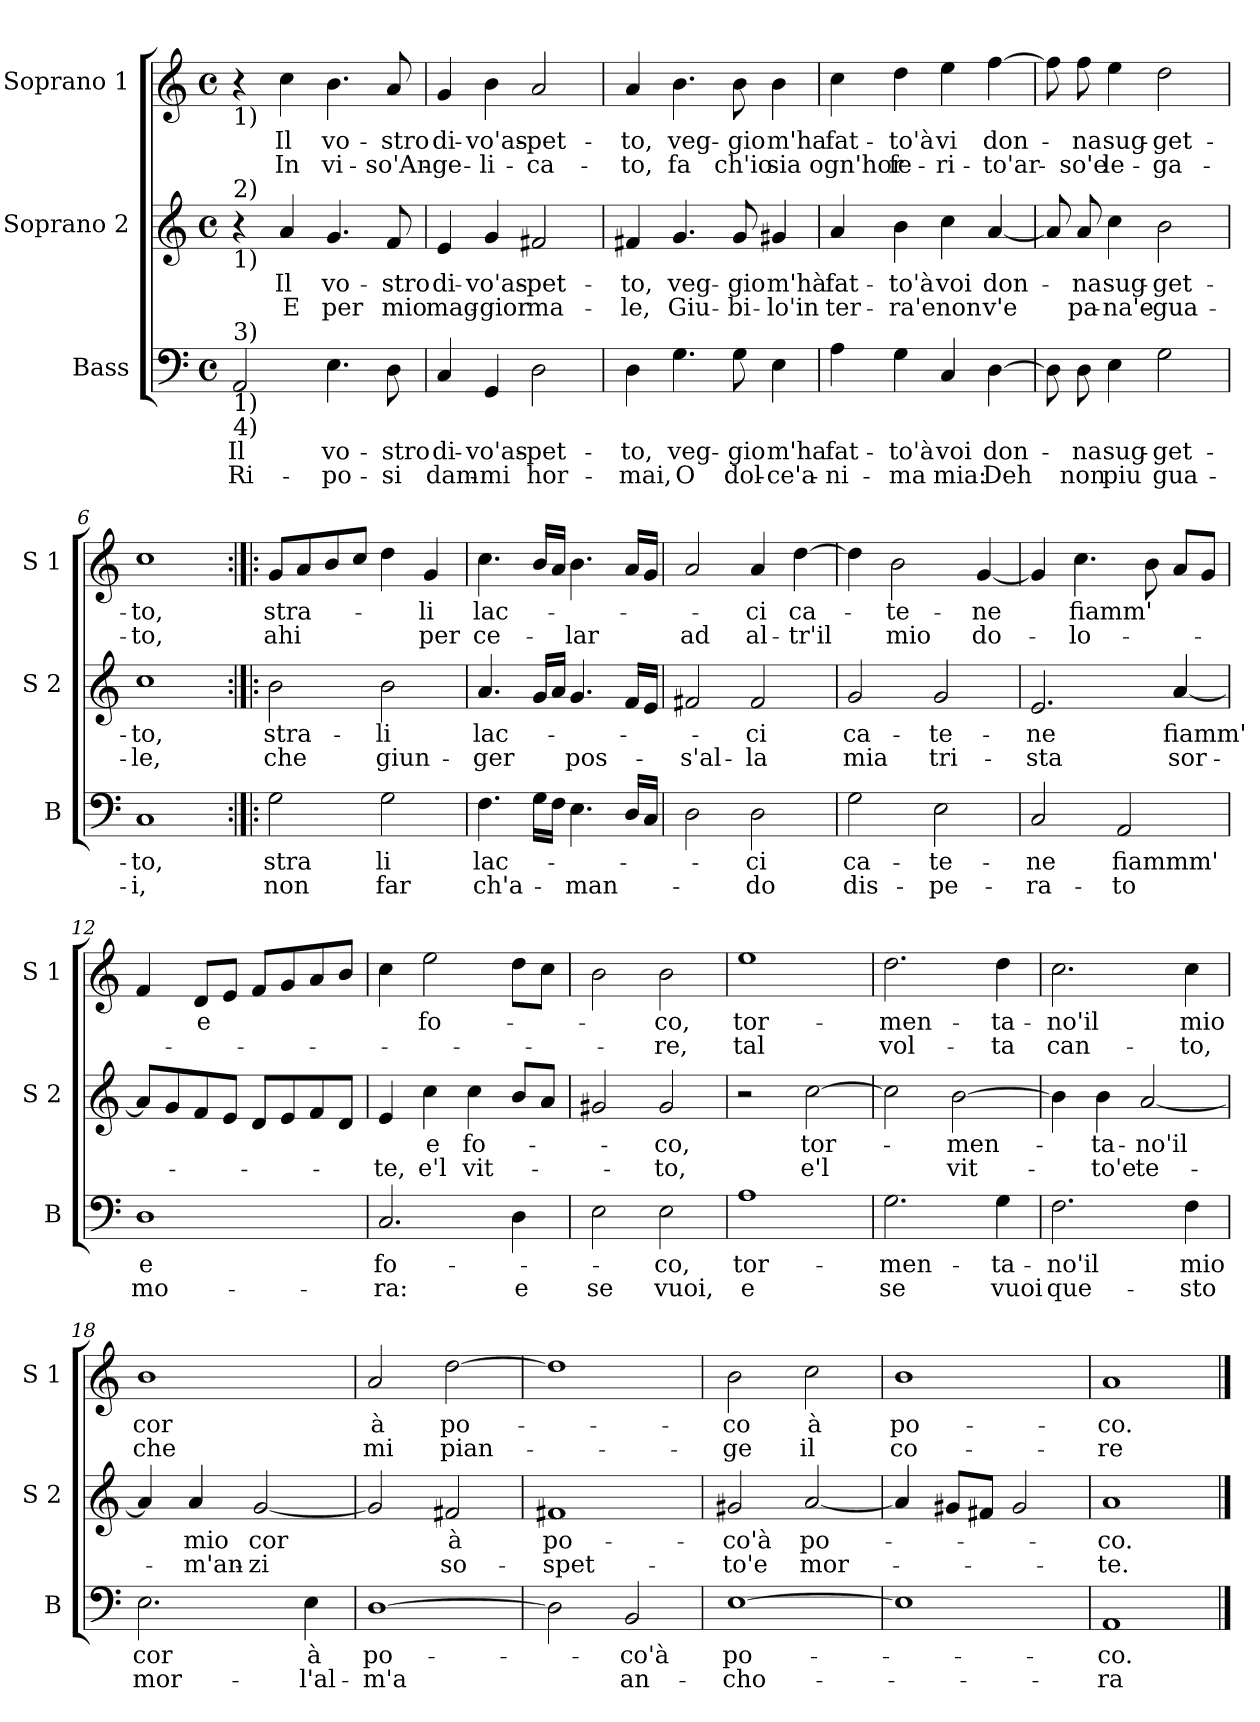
**kern	**text	**text	**kern	**text	**text	**kern	**text	**text
*part3	*part3	*part3	*part2	*part2	*part2	*part1	*part1	*part1
*staff3	*staff3	*staff3	*staff2	*staff2	*staff2	*staff1	*staff1	*staff1
*I"Bass	*	*	*I"Soprano 2	*	*	*I"Soprano 1	*	*
*I'B	*	*	*I'S 2	*	*	*I'S 1	*	*
*clefF4	*	*	*clefG2	*	*	*clefG2	*	*
*k[]	*	*	*k[]	*	*	*k[]	*	*
*C:	*	*	*C:	*	*	*C:	*	*
*M4/4	*	*	*M4/4	*	*	*M4/4	*	*
*met(c)	*	*	*met(c)	*	*	*met(c)	*	*
=1	=1	=1	=1	=1	=1	=1	=1	=1
!	!	!	!	!	!	!LO:TX:b:t=1)	!	!
!	!	!	!LO:TX:a:t=2)	!	!	!	!	!
!	!	!	!LO:TX:b:t=1)	!	!	!	!	!
!LO:TX:a:t=3)	!	!	!	!	!	!	!	!
!LO:TX:b:t=1)	!	!	!	!	!	!	!	!
!LO:TX:b:t=4)	!	!	!	!	!	!	!	!
!	!LO:LY:b	!LO:LY:b	!	!	!	!	!	!
2AA/	Il	Ri-	4r	.	.	4r	.	.
!	!	!	!	!LO:LY:b	!LO:LY:b	!	!LO:LY:b	!LO:LY:b
.	.	.	4a/	Il	E	4cc\	Il	In
!	!LO:LY:b	!LO:LY:b	!	!LO:LY:b	!LO:LY:b	!	!LO:LY:b	!LO:LY:b
4.E\	vo-	-po-	4.g/	vo-	per	4.b\	vo-	vi-
!	!LO:LY:b	!LO:LY:b	!	!LO:LY:b	!LO:LY:b	!	!LO:LY:b	!LO:LY:b
8D\	-stro	-si	8f/	-stro	mio	8a/	-stro	-so'An-
=2	=2	=2	=2	=2	=2	=2	=2	=2
!	!LO:LY:b	!LO:LY:b	!	!LO:LY:b	!LO:LY:b	!	!LO:LY:b	!LO:LY:b
4C/	di-	dam-	4e/	di-	mag-	4g/	di-	-ge-
!	!LO:LY:b	!LO:LY:b	!	!LO:LY:b	!LO:LY:b	!	!LO:LY:b	!LO:LY:b
4GG/	-vo'as-	-mi	4g/	-vo'as-	-gior	4b\	-vo'as-	-li-
!	!LO:LY:b	!LO:LY:b	!	!LO:LY:b	!LO:LY:b	!	!LO:LY:b	!LO:LY:b
2D\	-pet-	hor-	2f#X/	-pet-	ma-	2a/	-pet-	-ca-
=3	=3	=3	=3	=3	=3	=3	=3	=3
!	!LO:LY:b	!LO:LY:b	!	!LO:LY:b	!LO:LY:b	!	!LO:LY:b	!LO:LY:b
4D\	-to,	-mai,	4f#X/	-to,	-le,	4a/	-to,	-to,
!	!LO:LY:b	!LO:LY:b	!	!LO:LY:b	!LO:LY:b	!	!LO:LY:b	!LO:LY:b
4.G\	veg-	O	4.g/	veg-	Giu-	4.b\	veg-	fa
!	!LO:LY:b	!LO:LY:b	!	!LO:LY:b	!LO:LY:b	!	!LO:LY:b	!LO:LY:b
8G\	-gio	dol-	8g/	-gio	-bi-	8b\	-gio	ch'io
!	!LO:LY:b	!LO:LY:b	!	!LO:LY:b	!LO:LY:b	!	!LO:LY:b	!LO:LY:b
4E\	m'ha	-ce'a-	4g#X/	m'hà	-lo'in	4b\	m'ha	sia
=4	=4	=4	=4	=4	=4	=4	=4	=4
!	!LO:LY:b	!LO:LY:b	!	!LO:LY:b	!LO:LY:b	!	!LO:LY:b	!LO:LY:b
4A\	fat-	-ni-	4a/	fat-	ter-	4cc\	fat-	ogn'hor
!	!LO:LY:b	!LO:LY:b	!	!LO:LY:b	!LO:LY:b	!	!LO:LY:b	!LO:LY:b
4G\	-to'à	-ma	4b\	-to'à	-ra'e	4dd\	-to'à	fe-
!	!LO:LY:b	!LO:LY:b	!	!LO:LY:b	!LO:LY:b	!	!LO:LY:b	!LO:LY:b
4C/	voi	mia:	4cc\	voi	non	4ee\	vi	-ri-
!	!LO:LY:b	!LO:LY:b	!	!LO:LY:b	!LO:LY:b	!	!LO:LY:b	!LO:LY:b
[4D\	don-	Deh	[4a/	don-	v'e	[4ff\	don-	-to'ar-
!!LO:LB:g=z
=5	=5	=5	=5	=5	=5	=5	=5	=5
8D\]	.	.	8a/]	.	.	8ff\]	.	.
!	!LO:LY:b	!LO:LY:b	!	!LO:LY:b	!LO:LY:b	!	!LO:LY:b	!LO:LY:b
8D\	-na	non	8a/	-na	pa-	8ff\	-na	-so'e
!	!LO:LY:b	!LO:LY:b	!	!LO:LY:b	!LO:LY:b	!	!LO:LY:b	!LO:LY:b
4E\	sug-	piu	4cc\	sug-	-na'e-	4ee\	sug-	le-
!	!LO:LY:b	!LO:LY:b	!	!LO:LY:b	!LO:LY:b	!	!LO:LY:b	!LO:LY:b
2G\	-get-	gua-	2b\	-get-	-gua-	2dd\	-get-	-ga-
=6	=6	=6	=6	=6	=6	=6	=6	=6
!	!LO:LY:b	!LO:LY:b	!	!LO:LY:b	!LO:LY:b	!	!LO:LY:b	!LO:LY:b
1C	-to,	-i,	1cc	-to,	-le,	1cc	-to,	-to,
=7:|!|:	=7:|!|:	=7:|!|:	=7:|!|:	=7:|!|:	=7:|!|:	=7:|!|:	=7:|!|:	=7:|!|:
!	!LO:LY:b	!LO:LY:b	!	!LO:LY:b	!LO:LY:b	!	!LO:LY:b	!LO:LY:b
2G\	stra	non	2b\	stra-	che	8g/L	stra-	ahi
.	.	.	.	.	.	8a/	.	.
.	.	.	.	.	.	8b/	.	.
.	.	.	.	.	.	8cc/J	.	.
!	!LO:LY:b	!LO:LY:b	!	!LO:LY:b	!LO:LY:b	!	!	!
2G\	li	far	2b\	-li	giun-	4dd\	.	.
!	!	!	!	!	!	!	!LO:LY:b	!LO:LY:b
.	.	.	.	.	.	4g/	-li	per
=8	=8	=8	=8	=8	=8	=8	=8	=8
!	!LO:LY:b	!LO:LY:b	!	!LO:LY:b	!LO:LY:b	!	!LO:LY:b	!LO:LY:b
4.F\	lac-	ch'a-	4.a/	lac-	-ger	4.cc\	lac-	ce-
16G\LL	.	.	16g/LL	.	.	16b/LL	.	.
16F\JJ	.	.	16a/JJ	.	.	16a/JJ	.	.
!	!	!LO:LY:b	!	!	!LO:LY:b	!	!	!LO:LY:b
4.E\	.	-man-	4.g/	.	pos-	4.b\	.	-lar
16D/LL	.	.	16f/LL	.	.	16a/LL	.	.
16C/JJ	.	.	16e/JJ	.	.	16g/JJ	.	.
=9	=9	=9	=9	=9	=9	=9	=9	=9
!	!	!	!	!	!LO:LY:b	!	!	!LO:LY:b
2D\	.	.	2f#X/	.	-s'al-	2a/	.	ad
!	!LO:LY:b	!LO:LY:b	!	!LO:LY:b	!LO:LY:b	!	!LO:LY:b	!LO:LY:b
2D\	-ci	-do	2f#/	-ci	-la	4a/	-ci	al-
!	!	!	!	!	!	!	!LO:LY:b	!LO:LY:b
.	.	.	.	.	.	[4dd\	ca-	-tr'il
!!LO:PB:g=z
=10	=10	=10	=10	=10	=10	=10	=10	=10
!	!LO:LY:b	!LO:LY:b	!	!LO:LY:b	!LO:LY:b	!	!	!
2G\	ca-	dis-	2g/	ca-	mia	4dd\]	.	.
!	!	!	!	!	!	!	!LO:LY:b	!LO:LY:b
.	.	.	.	.	.	2b\	-te-	mio
!	!LO:LY:b	!LO:LY:b	!	!LO:LY:b	!LO:LY:b	!	!	!
2E\	-te-	-pe-	2g/	-te-	tri-	.	.	.
!	!	!	!	!	!	!	!LO:LY:b	!LO:LY:b
.	.	.	.	.	.	[4g/	-ne	do-
=11	=11	=11	=11	=11	=11	=11	=11	=11
!	!LO:LY:b	!LO:LY:b	!	!LO:LY:b	!LO:LY:b	!	!	!
2C/	-ne	-ra-	2.e/	-ne	-sta	4g/]	.	.
!	!	!	!	!	!	!	!LO:LY:b	!LO:LY:b
.	.	.	.	.	.	4.cc\	fiamm'	-lo-
!	!LO:LY:b	!LO:LY:b	!	!	!	!	!	!
2AA/	fiammm'	-to	.	.	.	.	.	.
.	.	.	.	.	.	8b\	.	.
!	!	!	!	!LO:LY:b	!LO:LY:b	!	!	!
.	.	.	[4a/	fiamm'	sor-	8a/L	.	.
.	.	.	.	.	.	8g/J	.	.
=12	=12	=12	=12	=12	=12	=12	=12	=12
!	!LO:LY:b	!LO:LY:b	!	!	!	!	!	!
1D	e	mo-	8a/L]	.	.	4f/	.	.
.	.	.	8g/	.	.	.	.	.
!	!	!	!	!	!	!	!LO:LY:b	!
.	.	.	8f/	.	.	8d/L	e	.
.	.	.	8e/J	.	.	8e/J	.	.
.	.	.	8d/L	.	.	8f/L	.	.
.	.	.	8e/	.	.	8g/	.	.
.	.	.	8f/	.	.	8a/	.	.
.	.	.	8d/J	.	.	8b/J	.	.
=13	=13	=13	=13	=13	=13	=13	=13	=13
!	!LO:LY:b	!LO:LY:b	!	!	!LO:LY:b	!	!	!
2.C/	fo-	-ra:	4e/	.	-te,	4cc\	.	.
!	!	!	!	!LO:LY:b	!LO:LY:b	!	!LO:LY:b	!
.	.	.	4cc\	e	e'l	2ee\	fo-	.
!	!	!	!	!LO:LY:b	!LO:LY:b	!	!	!
.	.	.	4cc\	fo-	vit-	.	.	.
!	!	!LO:LY:b	!	!	!	!	!	!
4D\	.	e	8b/L	.	.	8dd\L	.	.
.	.	.	8a/J	.	.	8cc\J	.	.
=14	=14	=14	=14	=14	=14	=14	=14	=14
!	!	!LO:LY:b	!	!	!	!	!	!
2E\	.	se	2g#X/	.	.	2b\	.	.
!	!LO:LY:b	!LO:LY:b	!	!LO:LY:b	!LO:LY:b	!	!LO:LY:b	!LO:LY:b
2E\	-co,	vuoi,	2g#/	-co,	-to,	2b\	-co,	-re,
!!LO:LB:g=z
=15	=15	=15	=15	=15	=15	=15	=15	=15
!	!LO:LY:b	!LO:LY:b	!	!	!	!	!LO:LY:b	!LO:LY:b
1A	tor-	e	2r	.	.	1ee	tor-	tal
!	!	!	!	!LO:LY:b	!LO:LY:b	!	!	!
.	.	.	[2cc\	tor-	e'l	.	.	.
=16	=16	=16	=16	=16	=16	=16	=16	=16
!	!LO:LY:b	!LO:LY:b	!	!	!	!	!LO:LY:b	!LO:LY:b
2.G\	-men-	se	2cc\]	.	.	2.dd\	-men-	vol-
!	!	!	!	!LO:LY:b	!LO:LY:b	!	!	!
.	.	.	[2b\	-men-	vit-	.	.	.
!	!LO:LY:b	!LO:LY:b	!	!	!	!	!LO:LY:b	!LO:LY:b
4G\	-ta-	vuoi	.	.	.	4dd\	-ta-	-ta
=17	=17	=17	=17	=17	=17	=17	=17	=17
!	!LO:LY:b	!LO:LY:b	!	!	!	!	!LO:LY:b	!LO:LY:b
2.F\	-no'il	que-	4b\]	.	.	2.cc\	-no'il	can-
!	!	!	!	!LO:LY:b	!LO:LY:b	!	!	!
.	.	.	4b\	-ta-	-to'e	.	.	.
!	!	!	!	!LO:LY:b	!LO:LY:b	!	!	!
.	.	.	[2a/	-no'il	te-	.	.	.
!	!LO:LY:b	!LO:LY:b	!	!	!	!	!LO:LY:b	!LO:LY:b
4F\	mio	-sto	.	.	.	4cc\	mio	-to,
=18	=18	=18	=18	=18	=18	=18	=18	=18
!	!LO:LY:b	!LO:LY:b	!	!	!	!	!LO:LY:b	!LO:LY:b
2.E\	cor	mor-	4a/]	.	.	1b	cor	che
!	!	!	!	!LO:LY:b	!LO:LY:b	!	!	!
.	.	.	4a/	mio	-m'an-	.	.	.
!	!	!	!	!LO:LY:b	!LO:LY:b	!	!	!
.	.	.	[2g/	cor	-zi	.	.	.
!	!LO:LY:b	!LO:LY:b	!	!	!	!	!	!
4E\	à	-l'al-	.	.	.	.	.	.
=19	=19	=19	=19	=19	=19	=19	=19	=19
!	!LO:LY:b	!LO:LY:b	!	!	!	!	!LO:LY:b	!LO:LY:b
[1D	po-	-m'a	2g/]	.	.	2a/	à	mi
!	!	!	!	!LO:LY:b	!LO:LY:b	!	!LO:LY:b	!LO:LY:b
.	.	.	2f#X/	à	so-	[2dd\	po-	pian-
!!LO:LB:g=z
=20	=20	=20	=20	=20	=20	=20	=20	=20
!	!	!	!	!LO:LY:b	!LO:LY:b	!	!	!
2D\]	.	.	1f#X	po-	-spet-	1dd]	.	.
!	!LO:LY:b	!LO:LY:b	!	!	!	!	!	!
2BB/	-co'à	an-	.	.	.	.	.	.
=21	=21	=21	=21	=21	=21	=21	=21	=21
!	!LO:LY:b	!LO:LY:b	!	!LO:LY:b	!LO:LY:b	!	!LO:LY:b	!LO:LY:b
[1E	po-	-cho-	2g#X/	-co'à	-to'e	2b\	-co	-ge
!	!	!	!	!LO:LY:b	!LO:LY:b	!	!LO:LY:b	!LO:LY:b
.	.	.	[2a/	po-	mor-	2cc\	à	il
=22	=22	=22	=22	=22	=22	=22	=22	=22
!	!	!	!	!	!	!	!LO:LY:b	!LO:LY:b
1E]	.	.	4a/]	.	.	1b	po-	co-
.	.	.	8g#X/L	.	.	.	.	.
.	.	.	8f#X/J	.	.	.	.	.
.	.	.	2g#/	.	.	.	.	.
=23	=23	=23	=23	=23	=23	=23	=23	=23
!	!LO:LY:b	!LO:LY:b	!	!LO:LY:b	!LO:LY:b	!	!LO:LY:b	!LO:LY:b
1AA	-co.	-ra	1a	-co.	-te.	1a	-co.	-re
==	==	==	==	==	==	==	==	==
*-	*-	*-	*-	*-	*-	*-	*-	*-
